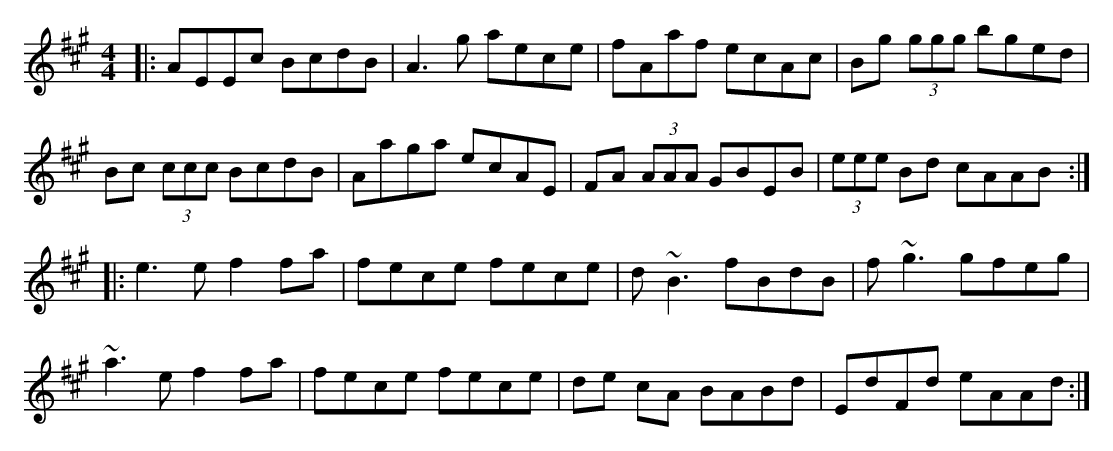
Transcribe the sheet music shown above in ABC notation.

X:1
M:4/4
K:A
|:AEEc BcdB|A3 g aece|fAaf ecAc|Bg (3ggg bged|
Bc (3ccc BcdB|Aaga ecAE|FA (3AAA GBEB|(3eee Bd cAAB:|
|:e3 e f2 fa|fece fece|d~B3 fBdB|f~g3 gfeg|
~a3e f2 fa|fece fece|de cA BABd|EdFd eAAd:|
